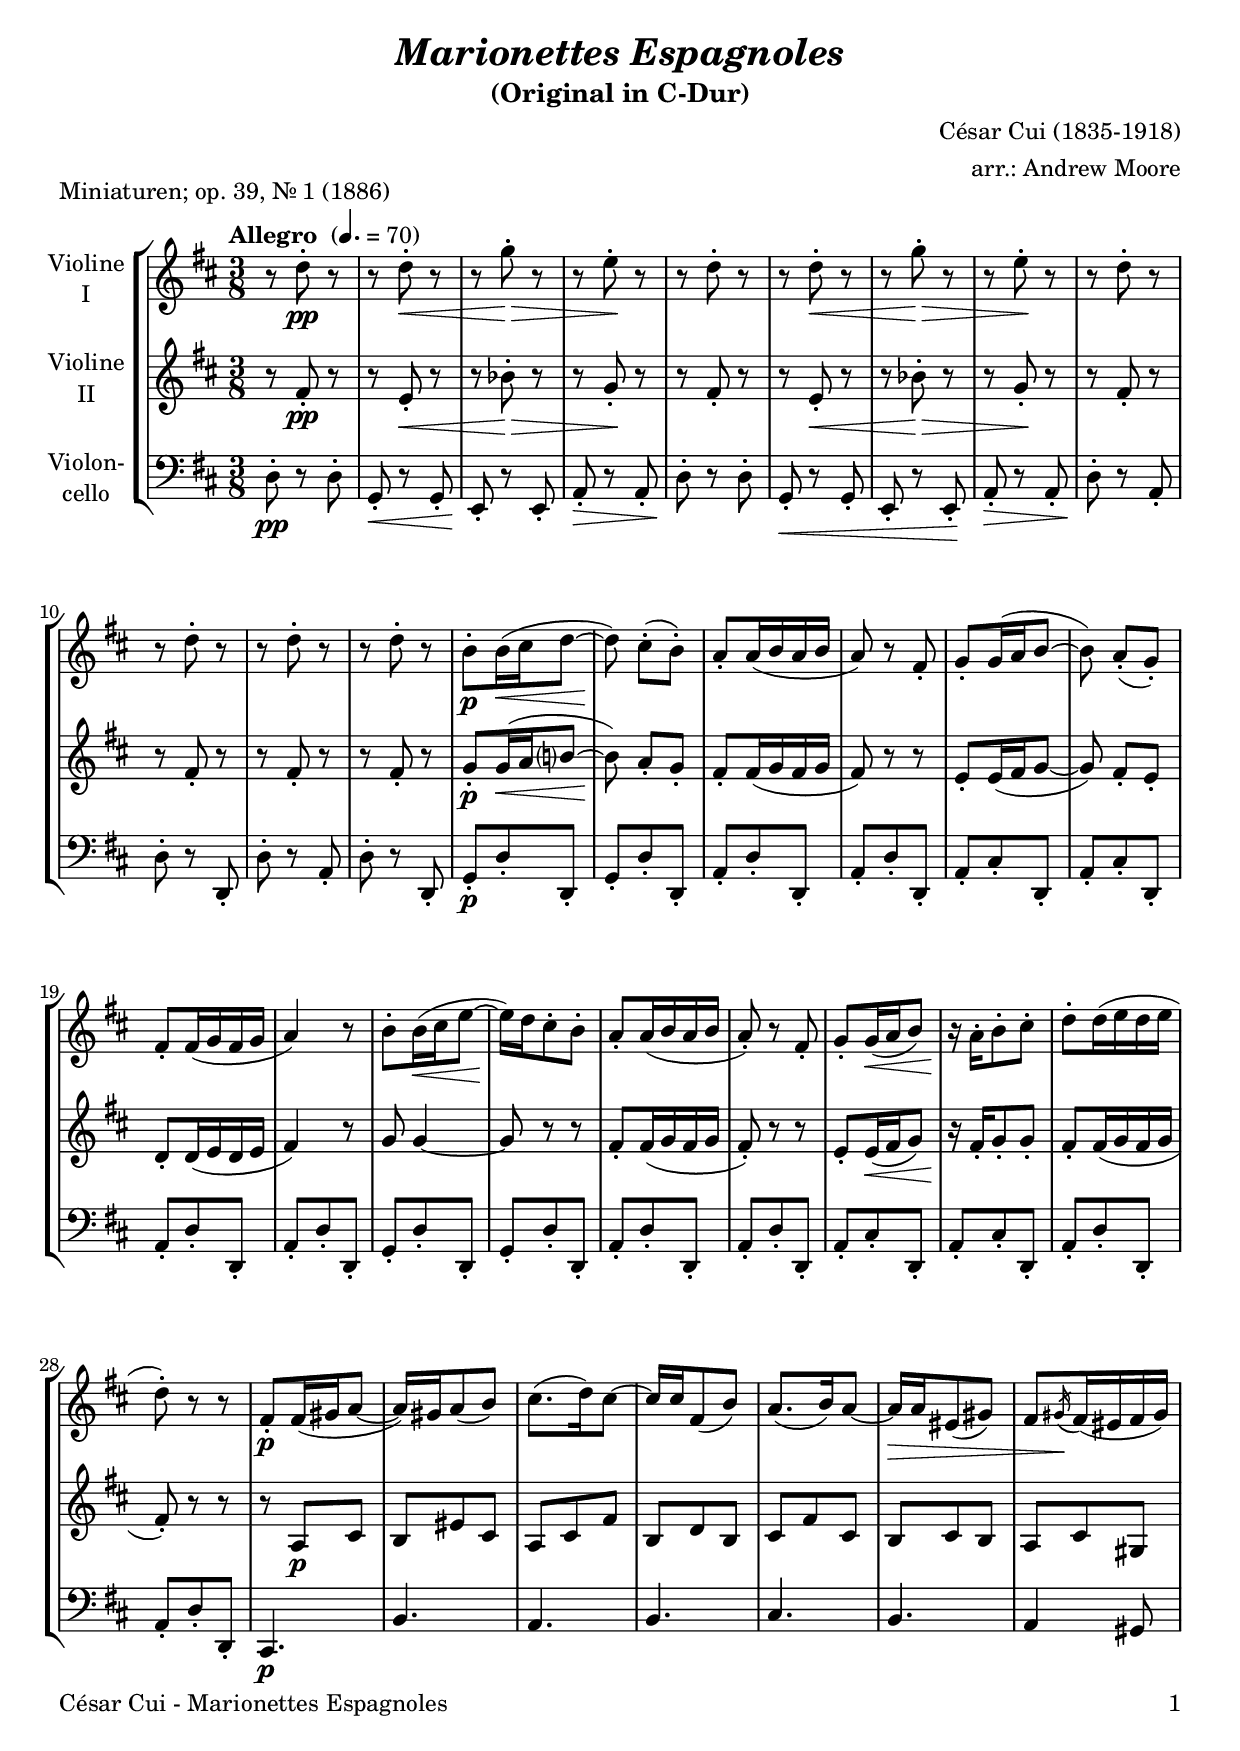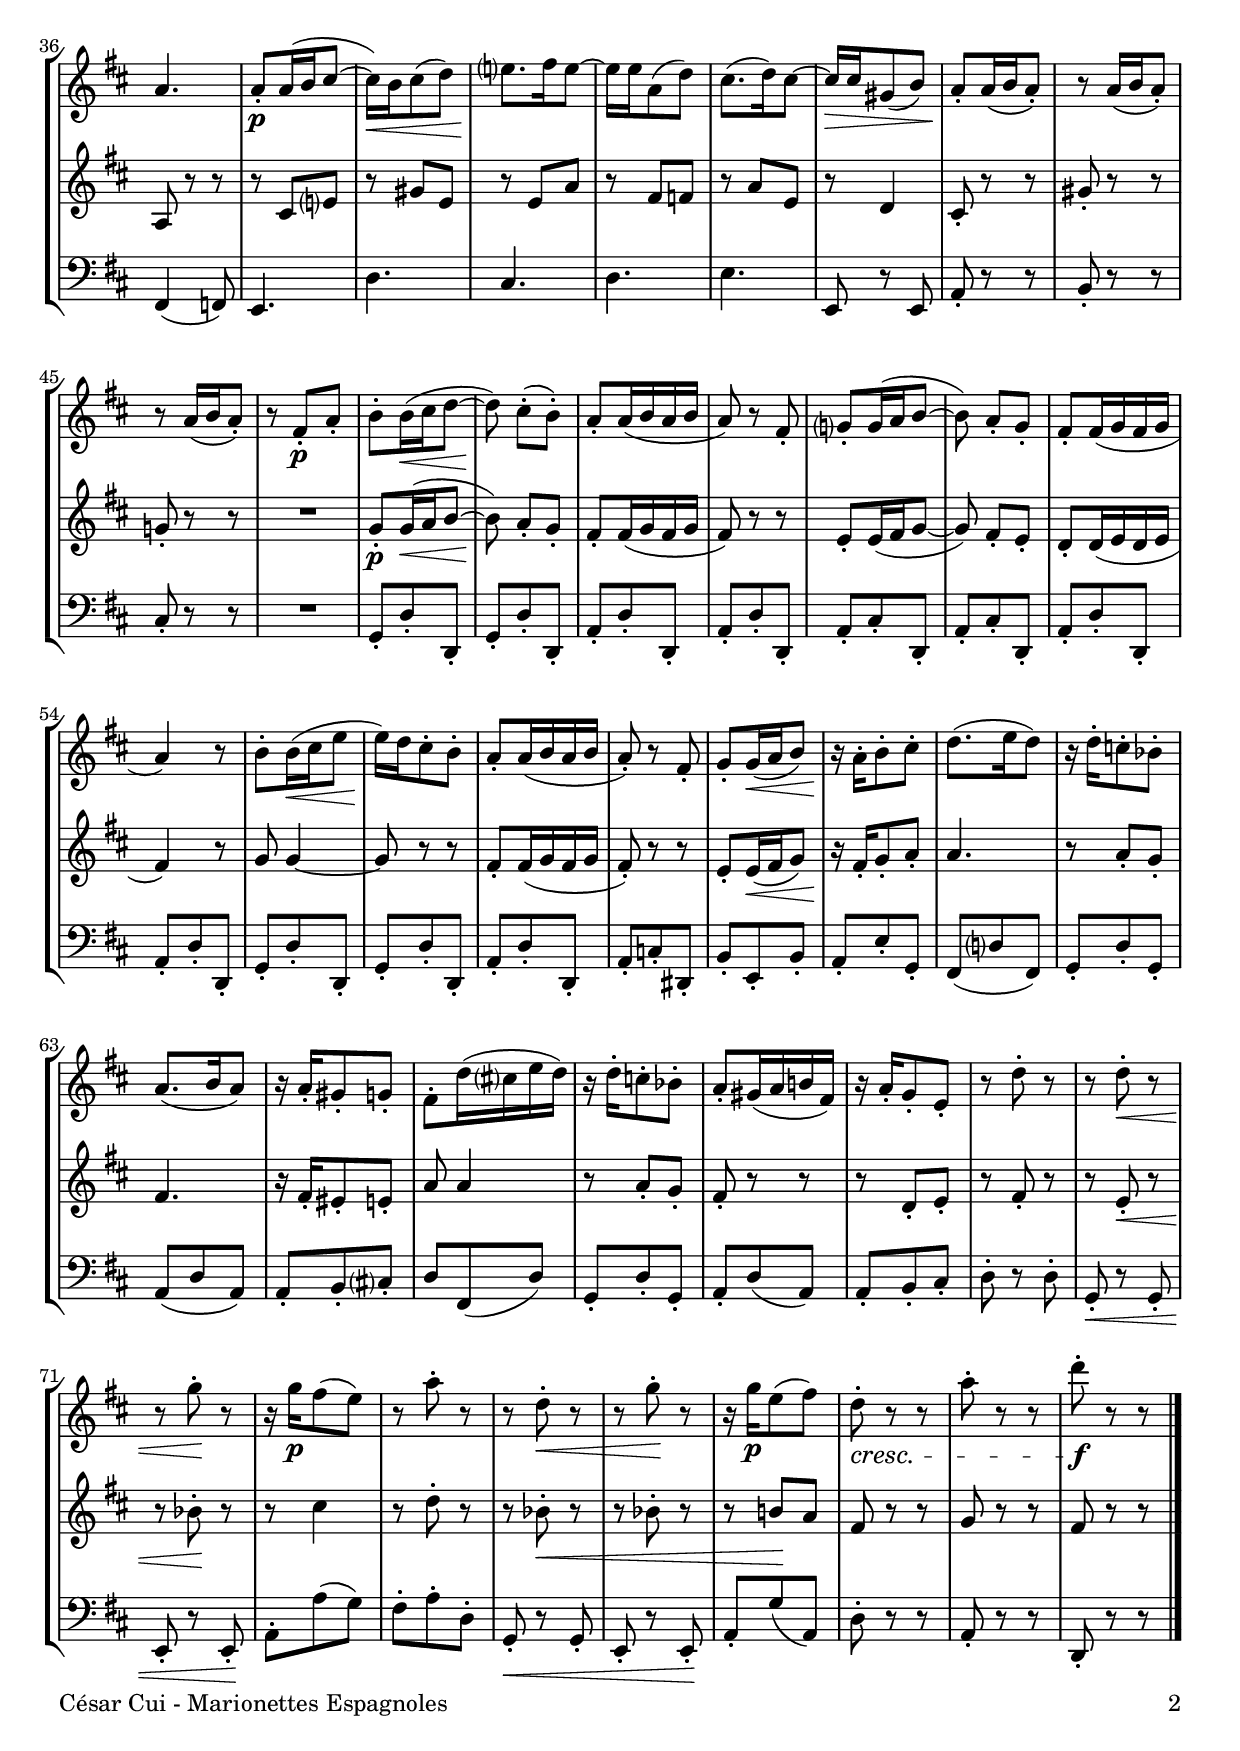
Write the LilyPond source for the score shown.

\version "2.20.2"
\include "deutsch.ly"

#(set-global-staff-size 20.5)

\header {
  title     = \markup \bold \italic "Marionettes Espagnoles"
  subtitle  = "(Original in C-Dur)"
  composer  = "César Cui (1835-1918)"
  arranger  = "arr.: Andrew Moore"
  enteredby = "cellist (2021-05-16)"
  piece     = "Miniaturen; op. 39, Nr. 1 (1886)"
}

voiceconsts = {
  \key d \major
  \time 3/8
  \clef "treble"
%  \numericTimeSignature
  \compressEmptyMeasures
  % Set default beaming for all staves
%  \set Timing.beamExceptions = #'()
%  \set Timing.baseMoment     = #(ly:make-moment 1 4)
%  \set Timing.beatStructure  = #'(1 1 1)
  \tempo "Allegro " 4.=70
}

micl = "clarinet"
mifl = "flute"
miob = "oboe"
mifh = "french horn"
misx = "tenor sax"
mist = "string ensemble 1"
mivl = "violin"
miba = "cello"

va = \relative c'' {
  \voiceconsts

  r8 d-.\pp r
  r d-.\< r
  r g-.\!\> r
  r e-.\! r
  r d-. r
  r d-.\< r

  r g-.\!\> r
  r e-.\! r
  r d-. r
  r d-. r
  r d-. r
  r d-. r

  h-.\p h16(\< cis d8~
  d)\! cis8([-. h])-.
  a-. a16( h a h
  a8) r fis-.
  g-. g16( a h8~
  h) a([-. g])-.

  fis-. fis16( g fis g
  a4) r8
  h-. h16(\< cis e8~
  e16)\! d cis8-. h-.
  a-. a16( h a h
  a8)-. r fis-.

  g-. g16(\< a h8)
  r16\! a-. h8-. cis-.
  d-. d16( e d e
  d8)-. r r
  fis,-.\p fis16( gis a8~

  a16) gis a8( h)
  cis8.( d16) cis8~
  cis16 cis fis,8( h)
  a8.( h16) a8~
  a16\> a eis8( gis)
  fis \acciaccatura gis16\! fis( eis fis gis)

  a4.
  a8-.\p a16( h cis8~
  cis16)\< h cis8( d)
  e?8.\! fis16 e8~
  e16 e a,8( d)
  cis8.( d16) cis8~

  cis16\> cis gis8( h)
  a-.\! a16( h a8)-.
  r a16( h a8)-.
  r a16( h a8)-.
  r fis-.\p a-.
  h-. h16(\< cis d8~

  d)\! cis([-. h])-.
  a-. a16( h a h
  a8) r fis-.
  g?-. g16( a h8~
  h) a[-. g]-.
  fis-. fis16( g fis g

  a4) r8
  h-. h16(\< cis e8
  e16)\! d cis8-. h-.
  a-. a16( h a h

  a8)-. r fis-.
  g-. g16(\< a h8)
  r16\! a-. h8-. cis-.
  d8.( e16 d8)
  r16 d-. c8-. b-.
  a8.( h16 a8)

  r16 a-. gis8-. g-.
  fis-. d'16( cis? e d)
  r d-. c8-. b-.
  a-. gis16( a h! fis)
  r a-. g8-. e-.
  r d'-. r

  r d-.\< r
  r g-.\! r
  r16 g\p fis8( e)
  r a-. r
  r d,-.\< r
  r g-.\! r

  r16 g\p e8( fis)
  d-.\cresc r r
  a'-. r r
  d-.\f r r \bar "|."
}

vb = \relative c' {
  \voiceconsts

  r8 fis-.\pp r
  r e-.\< r
  r b'-.\!\> r
  r g-.\! r
  r fis-. r
  r e-.\< r
  r b'-.\!\> r
  r g-.\! r

  r fis-. r
  r fis-. r
  r fis -.r
  r fis-. r
  g-.\p g16(\< a h?8~
  h)\! a[-. g]-.
  fis-. fis16( g fis g
  fis8) r r

  e-. e16( fis g8~
  g) fis[-. e]-.
  d-. d16( e d e
  fis4) r8
  g g4~
  g8 r r

  fis-. fis16( g fis g
  fis8)-. r r
  e-. e16(\< fis g8)
  r16\! fis-. g8-. g-.
  fis-. fis16( g fis g
  fis8)-. r r

  r a,\p cis
  h eis cis
  a cis fis
  h, d h
  cis fis cis
  h cis h
  a cis gis
  a r r

  r cis e?
  r gis e
  r e a
  r fis f
  r a e
  r d4
  cis8-. r r
  gis'-. r r
  g!-. r r
  R4.

  g8-.\p g16(\< a h8~
  h)\! a[-. g]-.
  fis-. fis16( g fis g
  fis8) r r
  e-. e16( fis g8~
  g) fis[-. e]-.

  d-. d16( e d e
  fis4) r8
  g g4~
  g8 r r
  fis-. fis16( g fis g

  fis8)-. r r
  e-. e16(\< fis g8)
  r16\! fis-. g8-. a-.
  a4.
  r8 a-. g-.
  fis4.

  r16 fis-. eis8-. e-.
  a a4
  r8 a-. g-.
  fis-. r r
  r d-. e-.
  r fis-. r

  r e-.\< r
  r b'-.\! r
  r cis4
  r8 d-. r
  r b-.\< r
  r b-. r

  r h!\! a
  fis r r
  g r r
  fis r r \bar "|."
}

vc = \relative c' {
  \voiceconsts
  \clef "bass"

  d8-.\pp r d-.
  g,-.\< r g-.
  e-.\! r e-.
  a-.\> r a-.
  d-.\! r d-.
  g,-.\< r g-.
  e-. r e-.\!
  a-.\> r a-.
  d-.\! r a-.
  d-. r d,-.

  d'-. r a-.
  d-. r d,-.
  g-.\p d'-. d,-.
  g -. d'-. d,-.
  a'-. d-. d,-.
  a'-. d-. d,-.
  a'-. cis-. d,-.
  a'-. cis-. d,-.
  a'-. d-. d,-.
  
  a'-. d-. d,-.
  g-. d'-. d,-.
  g-. d'-. d,-.
  a'-. d-. d,-.
  a'-. d-. d,-.
  a'-. cis-. d,-.
  a'-. cis-. d,-.
  a'-. d-. d,-.
  a'-. d-. d,-.
  cis4.\p

  h'
  a
  h
  cis
  h
  a4 gis8
  fis4( f8)
  e4.
  d'
  cis
  d
  e
  e,8 r e

  a-. r r
  h-. r r
  cis-. r r
  R4.
  g8-. d'-. d,-.
  g-. d'-. d,-.
  a'-. d-. d,-.
  a'-. d-. d,-.
  a'-. cis-. d,-.
  a'-. cis-. d,-.

  a'-. d-. d,-.
  a'-. d-. d,-.
  g-. d'-. d,-.
  g-. d'-. d,-.
  a'-. d-. d,-.
  a'-. c-. dis,-.
  h'-. e,-. h'-.
  a-. e'-. g,-.
  fis( d'? fis,)
  g-. d'-. g,-.

  a( d a)
  a-. h-. cis?-.
  d fis,( d')
  g,-. d'-. g,-.
  a-. d( a)
  a-. h-. cis-.
  d-. r d-.
  g,-.\< r g-.
  e-. r e-.\!

  a-. a'( g)
  fis-. a-. d,-.
  g,-.\< r g-.
  e-. r e-.\!
  a-. g'( a,)
  d-. r r
  a-. r r
  d,-. r r \bar "|."
}


music = \new StaffGroup <<
      \new Staff {
	\set Staff.midiInstrument = \mivl
	\set Staff.instrumentName = \markup \center-column { "Violine" "I" }
	\transpose d d { \va }
      }

      \new Staff {
	\set Staff.midiInstrument = \mivl
	\set Staff.instrumentName = \markup \center-column { "Violine" "II" }
	\transpose d d { \vb }
      }

      \new Staff {
	\set Staff.midiInstrument = \miba
	\set Staff.instrumentName = \markup \center-column { "Violon-" "cello" }
	\transpose d d, { \vc }
      }
>>

\book {
   \paper {
    print-page-number = ##t
    print-first-page-number = ##t
    ragged-last-bottom = ##f
    oddHeaderMarkup = \markup \null
    evenHeaderMarkup = \markup \null
    oddFooterMarkup = \markup {
      \fill-line {
        \on-the-fly #print-page-number-check-first
        "César Cui - Marionettes Espagnoles" \fromproperty #'page:page-number-string
      }
    }
    evenFooterMarkup = \oddFooterMarkup
  } \score {
    \music
    \layout {}
  }

  \score {
    \unfoldRepeats \music

    \midi {
      \context {
        \Score
      }
    }
  }
}